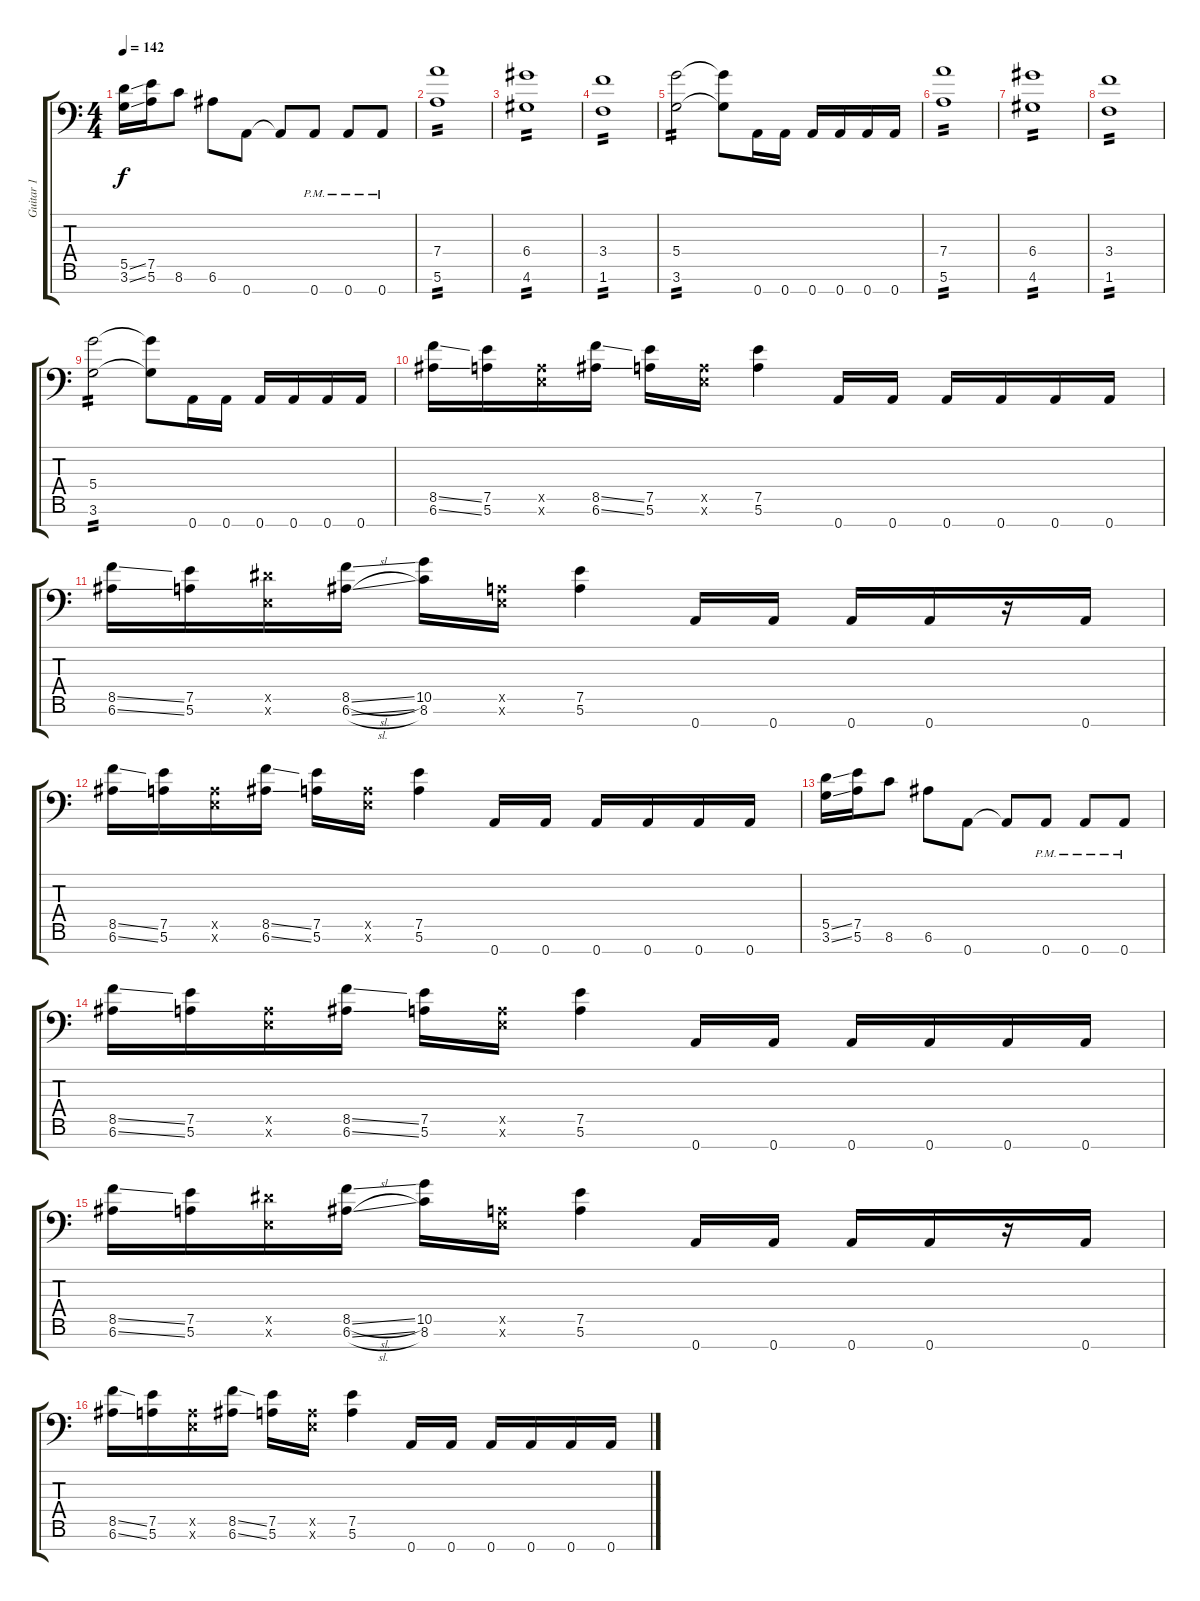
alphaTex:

\track ("Guitar 1" "Guitar 1") {instrument overdrivenguitar}
\staff {score tabs}
\tuning (E4 B3 G3 D3 A2 E2 A1) {hide}
\ts (4 4)
\tempo 142
\clef f4
\ks c
(5.5{ss} 3.6{ss}).16{dy f} (7.5 5.6).16 8.6.8 6.6.8 0.7.8 0.7{t}.8 0.7{pm}.8 0.7{pm}.8 0.7{pm}.8 |
\section ("" "")
(7.4 5.6).1{tp 2} |
(6.4 4.6).1{tp 2} |
(3.4 1.6).1{tp 2} |
(5.4 3.6).2{tp 2} (5.4{t} 3.6{t}).8 0.7.16 0.7.16 0.7.16 0.7.16 0.7.16 0.7.16 |
(7.4 5.6).1{tp 2} |
(6.4 4.6).1{tp 2} |
(3.4 1.6).1{tp 2} |
(5.4 3.6).2{tp 2} (5.4{t} 3.6{t}).8 0.7.16 0.7.16 0.7.16 0.7.16 0.7.16 0.7.16 |
\section ("" "")
(8.5{ss} 6.6{ss}).16 (7.5 5.6).16 (0.5{x} 0.6{x}).16 (8.5{ss} 6.6{ss}).16 (7.5 5.6).16 (0.5{x} 0.6{x}).16 (7.5 5.6).4 0.7.16 0.7.16 0.7.16 0.7.16 0.7.16 0.7.16 |
(8.5{ss} 6.6{ss}).16 (7.5 5.6).16 (6.5{x} 0.6{x}).16 (8.5{sl} 6.6{sl}).16 (10.5 8.6).16 (0.5{x} 0.6{x}).16 (7.5 5.6).4 0.7.16 0.7.16 0.7.16 0.7.16 r.16 0.7.16 |
(8.5{ss} 6.6{ss}).16 (7.5 5.6).16 (0.5{x} 0.6{x}).16 (8.5{ss} 6.6{ss}).16 (7.5 5.6).16 (0.5{x} 0.6{x}).16 (7.5 5.6).4 0.7.16 0.7.16 0.7.16 0.7.16 0.7.16 0.7.16 |
(5.5{ss} 3.6{ss}).16 (7.5 5.6).16 8.6.8 6.6.8 0.7.8 0.7{t}.8 0.7{pm}.8 0.7{pm}.8 0.7{pm}.8 |
(8.5{ss} 6.6{ss}).16 (7.5 5.6).16 (0.5{x} 0.6{x}).16 (8.5{ss} 6.6{ss}).16 (7.5 5.6).16 (0.5{x} 0.6{x}).16 (7.5 5.6).4 0.7.16 0.7.16 0.7.16 0.7.16 0.7.16 0.7.16 |
(8.5{ss} 6.6{ss}).16 (7.5 5.6).16 (6.5{x} 0.6{x}).16 (8.5{sl} 6.6{sl}).16 (10.5 8.6).16 (0.5{x} 0.6{x}).16 (7.5 5.6).4 0.7.16 0.7.16 0.7.16 0.7.16 r.16 0.7.16 |
(8.5{ss} 6.6{ss}).16 (7.5 5.6).16 (0.5{x} 0.6{x}).16 (8.5{ss} 6.6{ss}).16 (7.5 5.6).16 (0.5{x} 0.6{x}).16 (7.5 5.6).4 0.7.16 0.7.16 0.7.16 0.7.16 0.7.16 0.7.16
